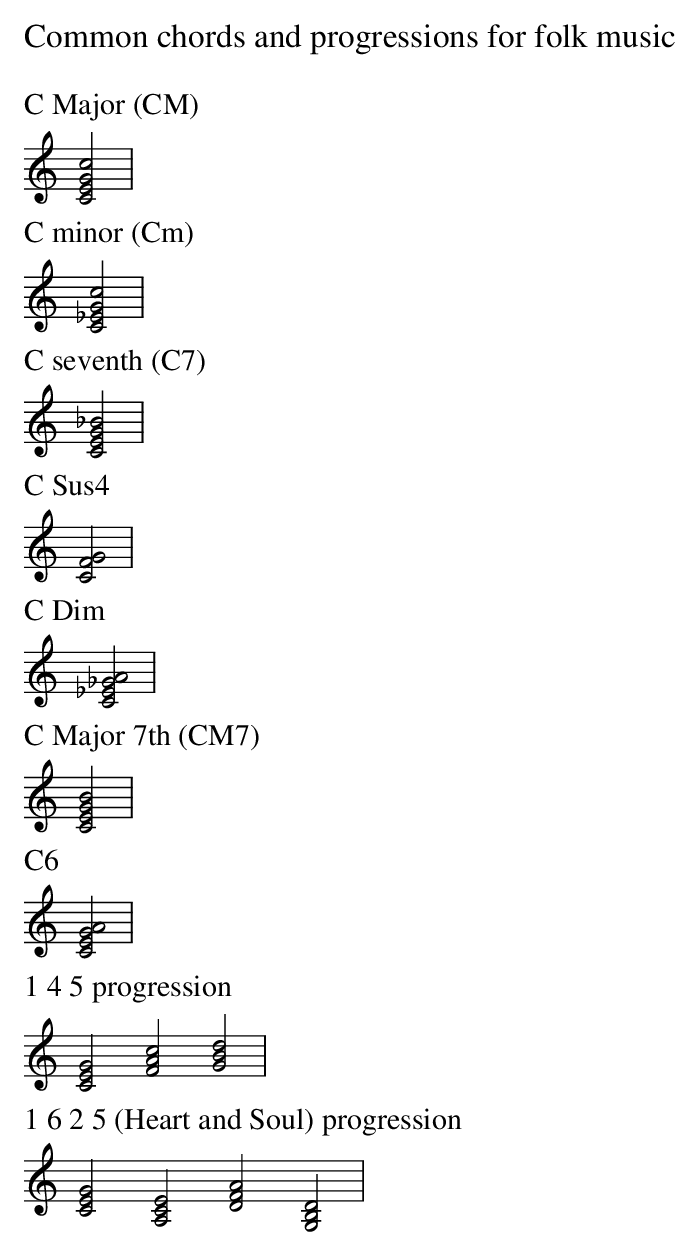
X:1
T: Common chords and progressions for folk music
M: none
L: 1/2
K: C
%%text C Major (CM)
[CEGc] |
%%text C minor (Cm)
[C_EGc] |
%%text C seventh (C7)
[CEG_B] |
%%text C Sus4
[CFG] |
%%text C Dim % (C∫)
[C_E_GA] |
%%text C Major 7th (CM7)
[CEGB] |
%%text C6
[CEGA] |
%%text 1 4 5 progression
[CEG] [FAc] [GBd] |
%%text 1 6 2 5 (Heart and Soul) progression
[CEG] [A,CE] [DFA] [G,B,D] |
